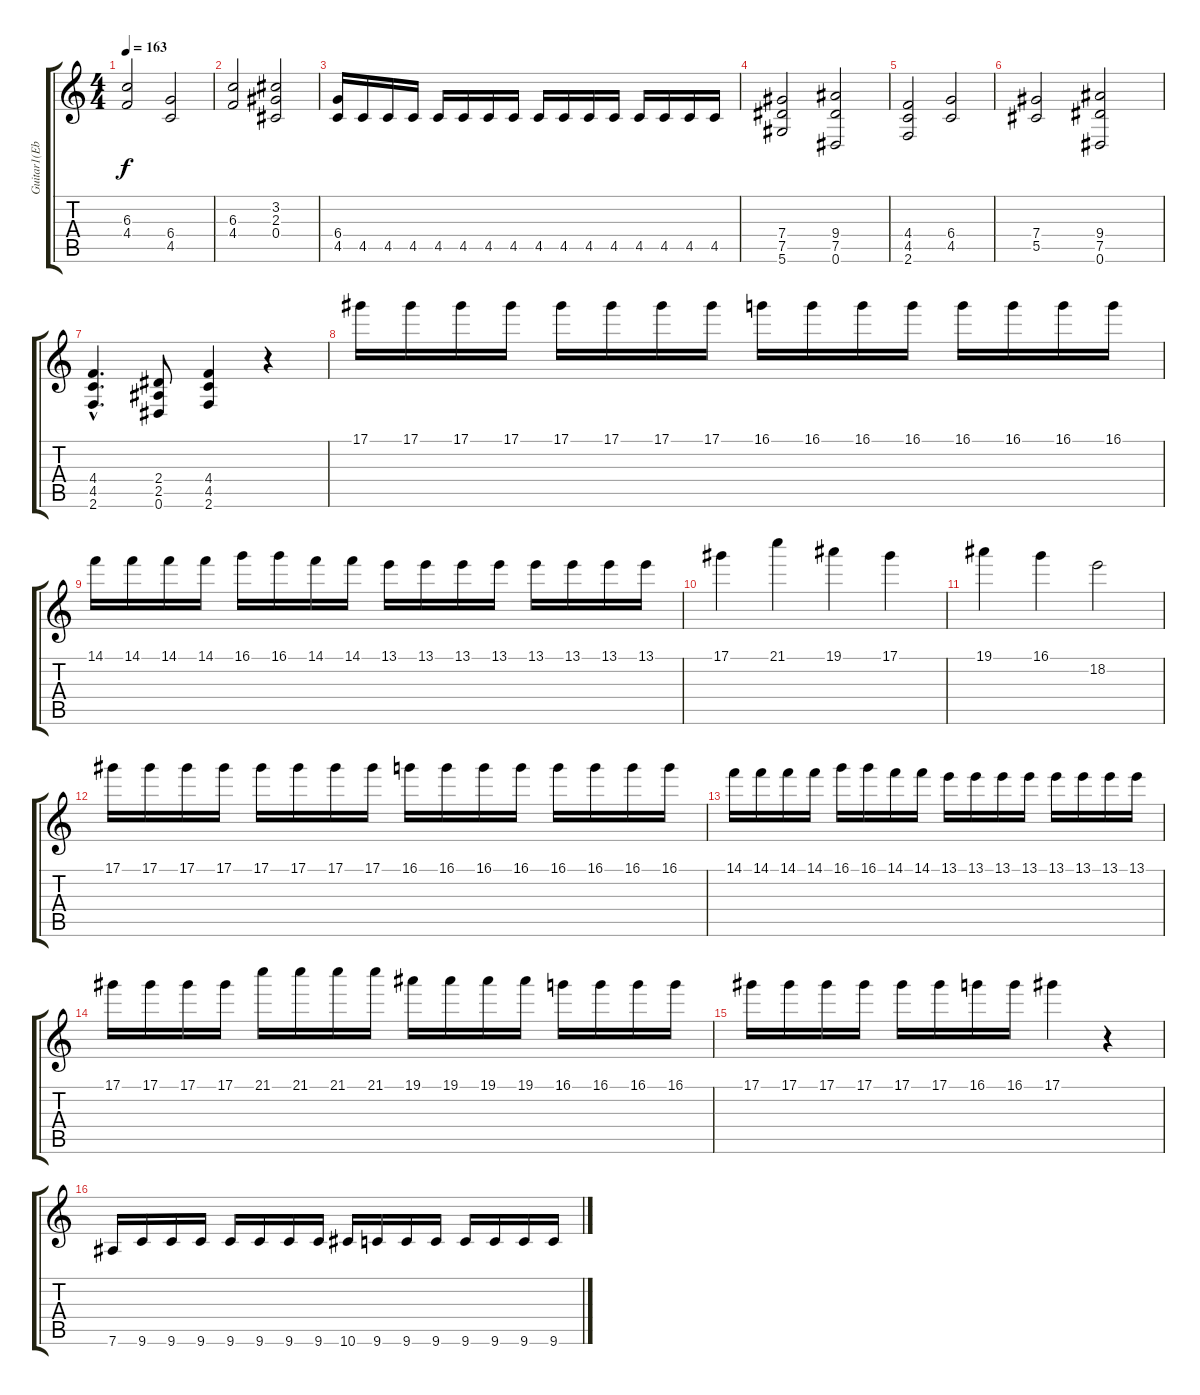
\track ("Guitar1(Eb-tuning)" "Guitar1(Eb") {instrument overdrivenguitar}
\staff {score tabs}
\tuning (Eb4 Bb3 Gb3 Db3 Ab2 Eb2) {hide}
\ts (4 4)
\tempo 163
\clef g2
\ks c
(6.3 4.4).2{dy f} (6.4 4.5).2 |
(6.3 4.4).2 (3.2 2.3 0.4).2 |
(6.4 4.5).16 4.5.16 4.5.16 4.5.16 4.5.16 4.5.16 4.5.16 4.5.16 4.5.16 4.5.16 4.5.16 4.5.16 4.5.16 4.5.16 4.5.16 4.5.16 |
(7.4 7.5 5.6).2 (9.4 7.5 0.6).2 |
(4.4 4.5 2.6).2 (6.4 4.5).2 |
(7.4 5.5).2 (9.4 7.5 0.6).2 |
(4.4{hac} 4.5{hac} 2.6{hac}).4{d} (2.4 2.5 0.6).8 (4.4 4.5 2.6).4 r.4 |
17.1.16 17.1.16 17.1.16 17.1.16 17.1.16 17.1.16 17.1.16 17.1.16 16.1.16 16.1.16 16.1.16 16.1.16 16.1.16 16.1.16 16.1.16 16.1.16 |
14.1.16 14.1.16 14.1.16 14.1.16 16.1.16 16.1.16 14.1.16 14.1.16 13.1.16 13.1.16 13.1.16 13.1.16 13.1.16 13.1.16 13.1.16 13.1.16 |
17.1.4 21.1.4 19.1.4 17.1.4 |
19.1.4 16.1.4 18.2.2 |
17.1.16 17.1.16 17.1.16 17.1.16 17.1.16 17.1.16 17.1.16 17.1.16 16.1.16 16.1.16 16.1.16 16.1.16 16.1.16 16.1.16 16.1.16 16.1.16 |
14.1.16 14.1.16 14.1.16 14.1.16 16.1.16 16.1.16 14.1.16 14.1.16 13.1.16 13.1.16 13.1.16 13.1.16 13.1.16 13.1.16 13.1.16 13.1.16 |
17.1.16 17.1.16 17.1.16 17.1.16 21.1.16 21.1.16 21.1.16 21.1.16 19.1.16 19.1.16 19.1.16 19.1.16 16.1.16 16.1.16 16.1.16 16.1.16 |
17.1.16 17.1.16 17.1.16 17.1.16 17.1.16 17.1.16 16.1.16 16.1.16 17.1.4 r.4 |
7.6.16 9.6.16 9.6.16 9.6.16 9.6.16 9.6.16 9.6.16 9.6.16 10.6.16 9.6.16 9.6.16 9.6.16 9.6.16 9.6.16 9.6.16 9.6.16
